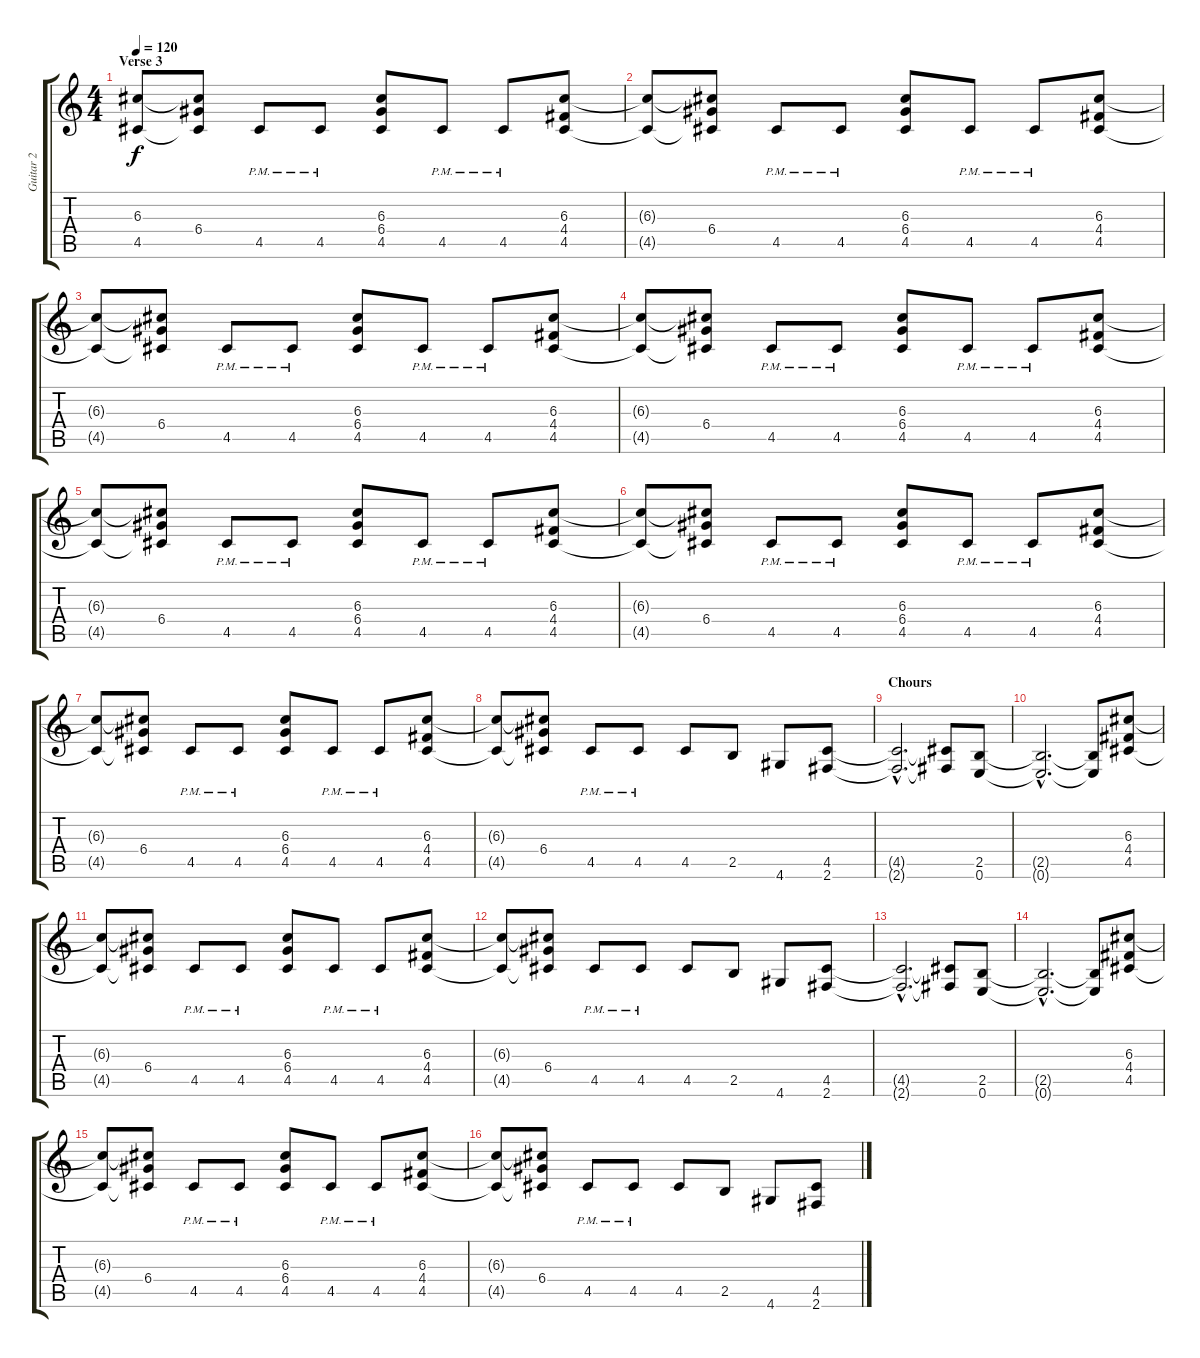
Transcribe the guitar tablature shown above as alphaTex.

\track ("Guitar 2" "Guitar 2") {instrument distortionguitar}
\staff {score tabs}
\tuning (E4 B3 G3 D3 A2 E2) {hide}
\ts (4 4)
\section ("" "Verse 3")
\tempo 120
\clef g2
\ks c
(6.3{t} 4.5{t}).8{dy f} (6.3{t} 6.4 4.5{t}).8 4.5{pm}.8 4.5{pm}.8 (6.3 6.4 4.5).8 4.5{pm}.8 4.5{pm}.8 (6.3 4.4 4.5).8 |
(6.3{t} 4.5{t}).8 (6.3{t} 6.4 4.5{t}).8 4.5{pm}.8 4.5{pm}.8 (6.3 6.4 4.5).8 4.5{pm}.8 4.5{pm}.8 (6.3 4.4 4.5).8 |
(6.3{t} 4.5{t}).8 (6.3{t} 6.4 4.5{t}).8 4.5{pm}.8 4.5{pm}.8 (6.3 6.4 4.5).8 4.5{pm}.8 4.5{pm}.8 (6.3 4.4 4.5).8 |
(6.3{t} 4.5{t}).8 (6.3{t} 6.4 4.5{t}).8 4.5{pm}.8 4.5{pm}.8 (6.3 6.4 4.5).8 4.5{pm}.8 4.5{pm}.8 (6.3 4.4 4.5).8 |
(6.3{t} 4.5{t}).8 (6.3{t} 6.4 4.5{t}).8 4.5{pm}.8 4.5{pm}.8 (6.3 6.4 4.5).8 4.5{pm}.8 4.5{pm}.8 (6.3 4.4 4.5).8 |
(6.3{t} 4.5{t}).8 (6.3{t} 6.4 4.5{t}).8 4.5{pm}.8 4.5{pm}.8 (6.3 6.4 4.5).8 4.5{pm}.8 4.5{pm}.8 (6.3 4.4 4.5).8 |
(6.3{t} 4.5{t}).8 (6.3{t} 6.4 4.5{t}).8 4.5{pm}.8 4.5{pm}.8 (6.3 6.4 4.5).8 4.5{pm}.8 4.5{pm}.8 (6.3 4.4 4.5).8 |
(6.3{t} 4.5{t}).8 (6.3{t} 6.4 4.5{t}).8 4.5{pm}.8 4.5{pm}.8 4.5.8 2.5.8 4.6.8 (4.5 2.6).8 |
\section ("" "Chours")
(4.5{hac t} 2.6{hac t}).2{d} (4.5{t} 2.6{t}).8 (2.5 0.6).8 |
(2.5{hac t} 0.6{hac t}).2{d} (2.5{t} 0.6{t}).8 (6.3 4.4 4.5).8 |
(6.3{t} 4.5{t}).8 (6.3{t} 6.4 4.5{t}).8 4.5{pm}.8 4.5{pm}.8 (6.3 6.4 4.5).8 4.5{pm}.8 4.5{pm}.8 (6.3 4.4 4.5).8 |
(6.3{t} 4.5{t}).8 (6.3{t} 6.4 4.5{t}).8 4.5{pm}.8 4.5{pm}.8 4.5.8 2.5.8 4.6.8 (4.5 2.6).8 |
(4.5{hac t} 2.6{hac t}).2{d} (4.5{t} 2.6{t}).8 (2.5 0.6).8 |
(2.5{hac t} 0.6{hac t}).2{d} (2.5{t} 0.6{t}).8 (6.3 4.4 4.5).8 |
(6.3{t} 4.5{t}).8 (6.3{t} 6.4 4.5{t}).8 4.5{pm}.8 4.5{pm}.8 (6.3 6.4 4.5).8 4.5{pm}.8 4.5{pm}.8 (6.3 4.4 4.5).8 |
(6.3{t} 4.5{t}).8 (6.3{t} 6.4 4.5{t}).8 4.5{pm}.8 4.5{pm}.8 4.5.8 2.5.8 4.6.8 (4.5 2.6).8
